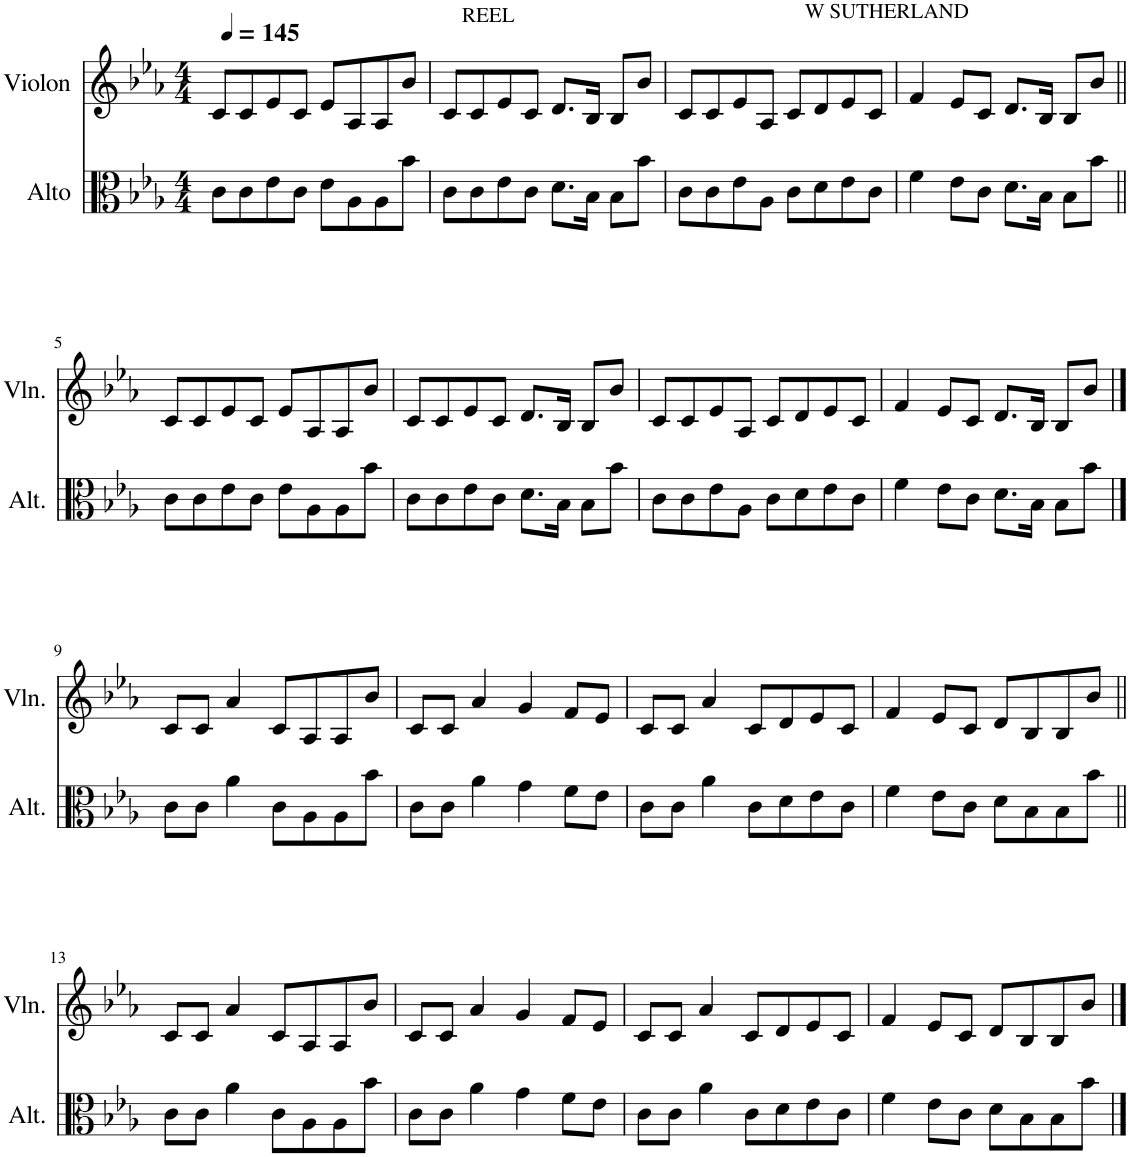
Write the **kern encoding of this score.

**kern	**kern
*part2	*part1
*staff2	*staff1
*I"Alto	*I"Violon
*I'Alt.	*I'Vln.
*clefC3	*clefG2
*k[b-e-a-]	*k[b-e-a-]
*M4/4	*M4/4
*MM145	*MM145
=1	=1
8c\L	8c/L
8c\	8c/
8e-\	8e-/
8c\J	8c/J
!	!LO:TX:a:t=REEL
8e-\L	8e-/L
8A-\	8A-/
8A-\	8A-/
8b-\J	8b-/J
=2	=2
8c\L	8c/L
8c\	8c/
8e-\	8e-/
8c\J	8c/J
8.d\L	8.d/L
16B-\Jk	16B-/Jk
8B-\L	8B-/L
8b-\J	8b-/J
=3	=3
!	!LO:TX:a:t=W SUTHERLAND
8c\L	8c/L
8c\	8c/
8e-\	8e-/
8A-\J	8A-/J
8c\L	8c/L
8d\	8d/
8e-\	8e-/
8c\J	8c/J
=4	=4
4f\	4f/
8e-\L	8e-/L
8c\J	8c/J
8.d\L	8.d/L
16B-\Jk	16B-/Jk
8B-\L	8B-/L
8b-\J	8b-/J
!!LO:LB:g=z
=5||	=5||
8c\L	8c/L
8c\	8c/
8e-\	8e-/
8c\J	8c/J
8e-\L	8e-/L
8A-\	8A-/
8A-\	8A-/
8b-\J	8b-/J
=6	=6
8c\L	8c/L
8c\	8c/
8e-\	8e-/
8c\J	8c/J
8.d\L	8.d/L
16B-\Jk	16B-/Jk
8B-\L	8B-/L
8b-\J	8b-/J
=7	=7
8c\L	8c/L
8c\	8c/
8e-\	8e-/
8A-\J	8A-/J
8c\L	8c/L
8d\	8d/
8e-\	8e-/
8c\J	8c/J
=8	=8
4f\	4f/
8e-\L	8e-/L
8c\J	8c/J
8.d\L	8.d/L
16B-\Jk	16B-/Jk
8B-\L	8B-/L
8b-\J	8b-/J
!!LO:LB:g=z
==9	==9
8c\L	8c/L
8c\J	8c/J
4a-\	4a-/
8c\L	8c/L
8A-\	8A-/
8A-\	8A-/
8b-\J	8b-/J
=10	=10
8c\L	8c/L
8c\J	8c/J
4a-\	4a-/
4g\	4g/
8f\L	8f/L
8e-\J	8e-/J
=11	=11
8c\L	8c/L
8c\J	8c/J
4a-\	4a-/
8c\L	8c/L
8d\	8d/
8e-\	8e-/
8c\J	8c/J
=12	=12
4f\	4f/
8e-\L	8e-/L
8c\J	8c/J
8d\L	8d/L
8B-\	8B-/
8B-\	8B-/
8b-\J	8b-/J
!!LO:LB:g=z
=13||	=13||
8c\L	8c/L
8c\J	8c/J
4a-\	4a-/
8c\L	8c/L
8A-\	8A-/
8A-\	8A-/
8b-\J	8b-/J
=14	=14
8c\L	8c/L
8c\J	8c/J
4a-\	4a-/
4g\	4g/
8f\L	8f/L
8e-\J	8e-/J
=15	=15
8c\L	8c/L
8c\J	8c/J
4a-\	4a-/
8c\L	8c/L
8d\	8d/
8e-\	8e-/
8c\J	8c/J
=16	=16
4f\	4f/
8e-\L	8e-/L
8c\J	8c/J
8d\L	8d/L
8B-\	8B-/
8B-\	8B-/
8b-\J	8b-/J
==	==
*-	*-
